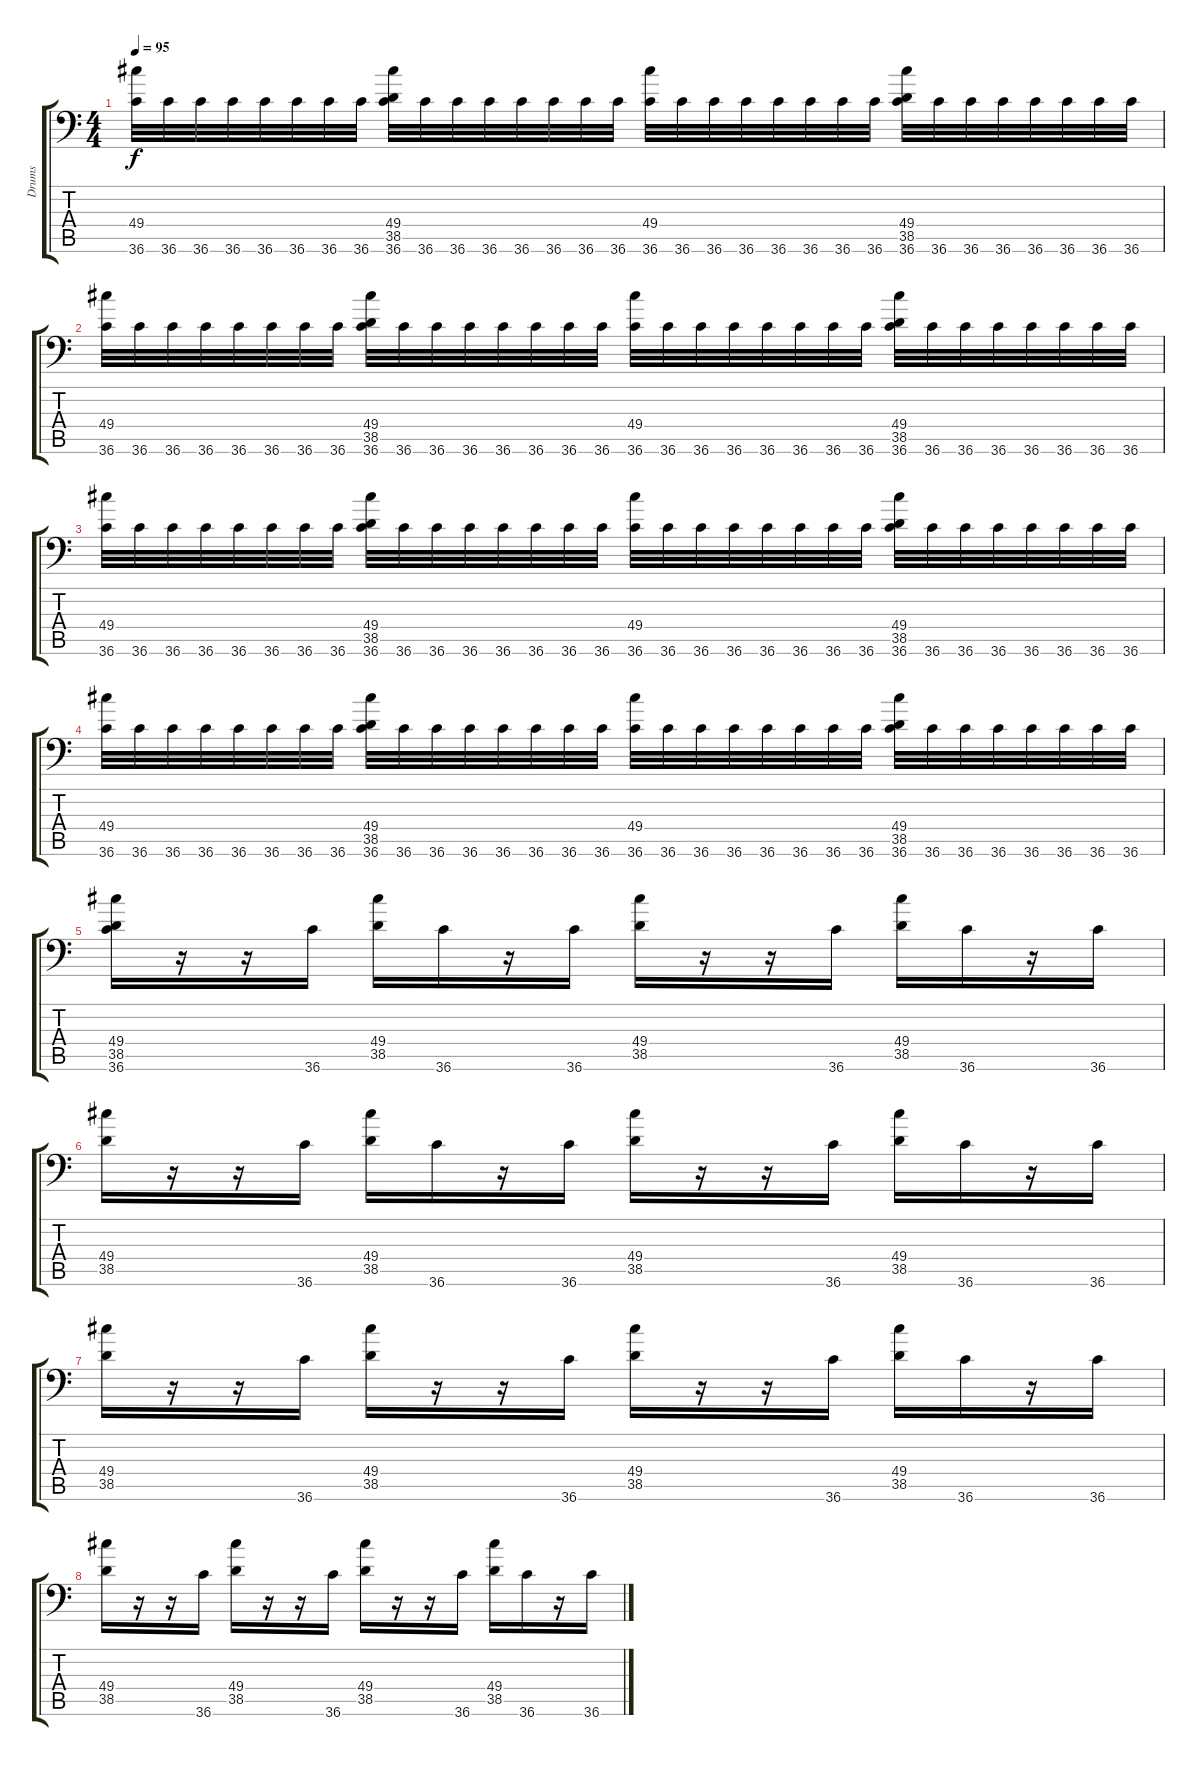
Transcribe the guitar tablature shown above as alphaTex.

\track ("Drums" "Drums") {instrument acousticgrandpiano}
\staff {score tabs}
\tuning (C-1 C-1 C-1 C-1 C-1 C-1) {hide}
\ts (4 4)
\tempo 95
\clef f4
\ks c
(49.4 36.6).32{dy f} 36.6.32 36.6.32 36.6.32 36.6.32 36.6.32 36.6.32 36.6.32 (49.4 38.5 36.6).32 36.6.32 36.6.32 36.6.32 36.6.32 36.6.32 36.6.32 36.6.32 (49.4 36.6).32 36.6.32 36.6.32 36.6.32 36.6.32 36.6.32 36.6.32 36.6.32 (49.4 38.5 36.6).32 36.6.32 36.6.32 36.6.32 36.6.32 36.6.32 36.6.32 36.6.32 |
(49.4 36.6).32 36.6.32 36.6.32 36.6.32 36.6.32 36.6.32 36.6.32 36.6.32 (49.4 38.5 36.6).32 36.6.32 36.6.32 36.6.32 36.6.32 36.6.32 36.6.32 36.6.32 (49.4 36.6).32 36.6.32 36.6.32 36.6.32 36.6.32 36.6.32 36.6.32 36.6.32 (49.4 38.5 36.6).32 36.6.32 36.6.32 36.6.32 36.6.32 36.6.32 36.6.32 36.6.32 |
(49.4 36.6).32 36.6.32 36.6.32 36.6.32 36.6.32 36.6.32 36.6.32 36.6.32 (49.4 38.5 36.6).32 36.6.32 36.6.32 36.6.32 36.6.32 36.6.32 36.6.32 36.6.32 (49.4 36.6).32 36.6.32 36.6.32 36.6.32 36.6.32 36.6.32 36.6.32 36.6.32 (49.4 38.5 36.6).32 36.6.32 36.6.32 36.6.32 36.6.32 36.6.32 36.6.32 36.6.32 |
(49.4 36.6).32 36.6.32 36.6.32 36.6.32 36.6.32 36.6.32 36.6.32 36.6.32 (49.4 38.5 36.6).32 36.6.32 36.6.32 36.6.32 36.6.32 36.6.32 36.6.32 36.6.32 (49.4 36.6).32 36.6.32 36.6.32 36.6.32 36.6.32 36.6.32 36.6.32 36.6.32 (49.4 38.5 36.6).32 36.6.32 36.6.32 36.6.32 36.6.32 36.6.32 36.6.32 36.6.32 |
(49.4 38.5 36.6).16 r.16 r.16 36.6.16 (49.4 38.5).16 36.6.16 r.16 36.6.16 (49.4 38.5).16 r.16 r.16 36.6.16 (49.4 38.5).16 36.6.16 r.16 36.6.16 |
(49.4 38.5).16 r.16 r.16 36.6.16 (49.4 38.5).16 36.6.16 r.16 36.6.16 (49.4 38.5).16 r.16 r.16 36.6.16 (49.4 38.5).16 36.6.16 r.16 36.6.16 |
(49.4 38.5).16 r.16 r.16 36.6.16 (49.4 38.5).16 r.16 r.16 36.6.16 (49.4 38.5).16 r.16 r.16 36.6.16 (49.4 38.5).16 36.6.16 r.16 36.6.16 |
(49.4 38.5).16 r.16 r.16 36.6.16 (49.4 38.5).16 r.16 r.16 36.6.16 (49.4 38.5).16 r.16 r.16 36.6.16 (49.4 38.5).16 36.6.16 r.16 36.6.16
